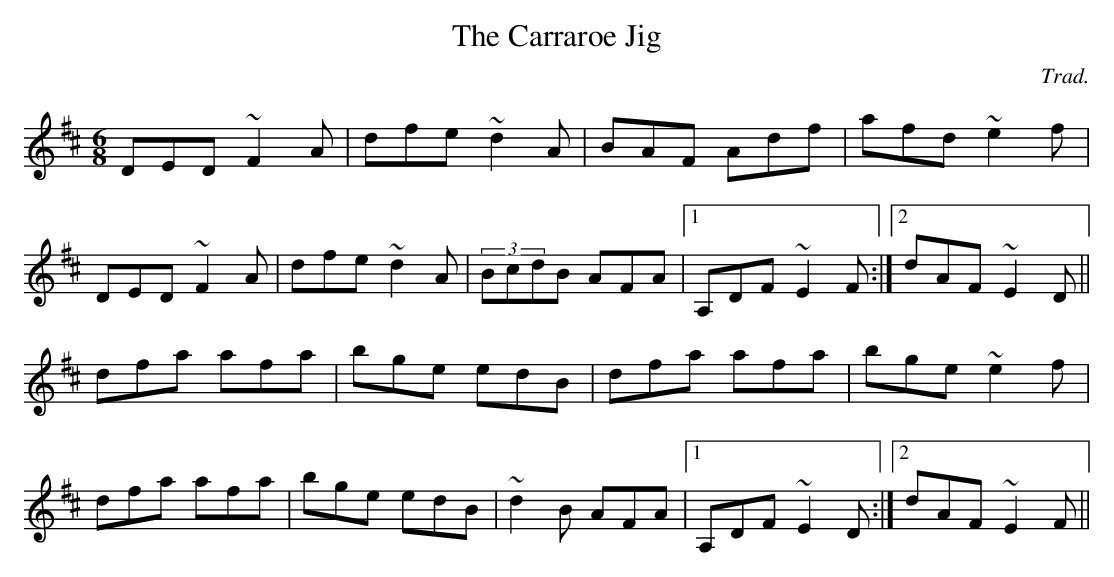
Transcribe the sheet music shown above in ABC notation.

X:1
T:The Carraroe Jig
C:Trad.
M:6/8
K:D
DED ~F2A|dfe ~d2A|BAF Adf|afd ~e2f|
DED ~F2A|dfe ~d2A|(3BcdB AFA|1 A,DF ~E2F:|2 dAF ~E2D||
dfa afa|bge edB|dfa afa|bge ~e2f|
dfa afa|bge edB|~d2B AFA|1 A,DF ~E2D:|2 dAF ~E2F||
